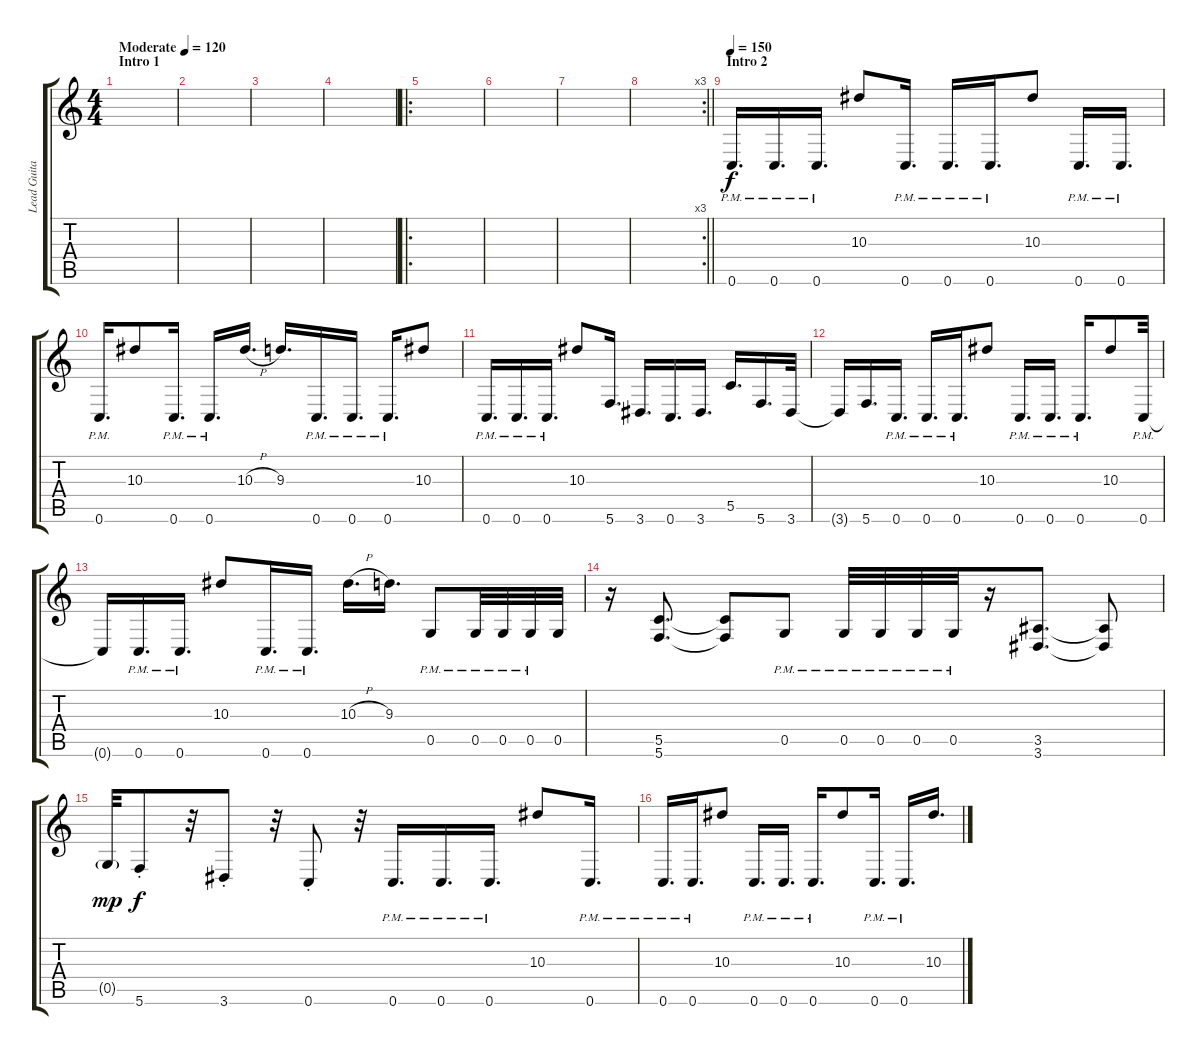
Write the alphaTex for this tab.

\track ("Lead Guitar" "Lead Guita") {instrument distortionguitar}
\staff {score tabs}
\tuning (D4 A3 F3 C3 G2 C2) {hide}
\ts (4 4)
\section ("" "Intro 1")
\tempo (120 "Moderate")
\clef g2
\ks c
|
|
|
|
\ro
|
|
|
\rc 3
\barLineRight lightlight
|
\section ("" "Intro 2")
\tempo 150
0.6{pm}.16{d} 0.6{pm}.16{d} 0.6{pm}.16{d} 10.3.8 0.6{pm}.16{d} 0.6{pm}.16{d} 0.6{pm}.16{d} 10.3.8 0.6{pm}.16{d} 0.6{pm}.16{d} |
0.6{pm}.16{d} 10.3.8 0.6{pm}.16{d} 0.6{pm}.16{d} 10.3{h}.16{d} 9.3.16{d} 0.6{pm}.16{d} 0.6{pm}.16{d} 0.6{pm}.16{d} 10.3.8 |
0.6{pm}.16{d} 0.6{pm}.16{d} 0.6{pm}.16{d} 10.3.8 5.6.16{d} 3.6.16{d} 0.6.16{d} 3.6.16{d} 5.5.16{d} 5.6.16{d} 3.6.32 |
3.6{t}.16 5.6.16{d} 0.6{pm}.16{d} 0.6{pm}.16{d} 0.6{pm}.16{d} 10.3.8 0.6{pm}.16{d} 0.6{pm}.16{d} 0.6{pm}.16{d} 10.3.8 0.6{pm}.32 |
0.6{t}.16 0.6{pm}.16{d} 0.6{pm}.16{d} 10.3.8 0.6{pm}.16{d} 0.6{pm}.16{d} 10.3{h}.16{d} 9.3.16{d} 0.5{pm}.8 0.5{pm}.32 0.5{pm}.32 0.5{pm}.32 0.5.32 |
r.16 (5.5 5.6).8{d} (5.5{t} 5.6{t}).8 0.5{pm}.8 0.5{pm}.32 0.5{pm}.32 0.5{pm}.32 0.5{pm}.32 r.16 (3.5 3.6).8{d} (3.5{t} 3.6{t}).8 |
0.5{g}.32{dy mp} 5.6{st}.8{dy f} r.32 3.6{st}.8 r.32 0.6{st}.8 r.32 0.6{pm}.16{d} 0.6{pm}.16{d} 0.6{pm}.16{d} 10.3.8 0.6{pm}.16{d} |
0.6{pm}.16{d} 0.6{pm}.16{d} 10.3.8 0.6{pm}.16{d} 0.6{pm}.16{d} 0.6{pm}.16{d} 10.3.8 0.6{pm}.16{d} 0.6{pm}.16{d} 10.3{h}.16{d}
